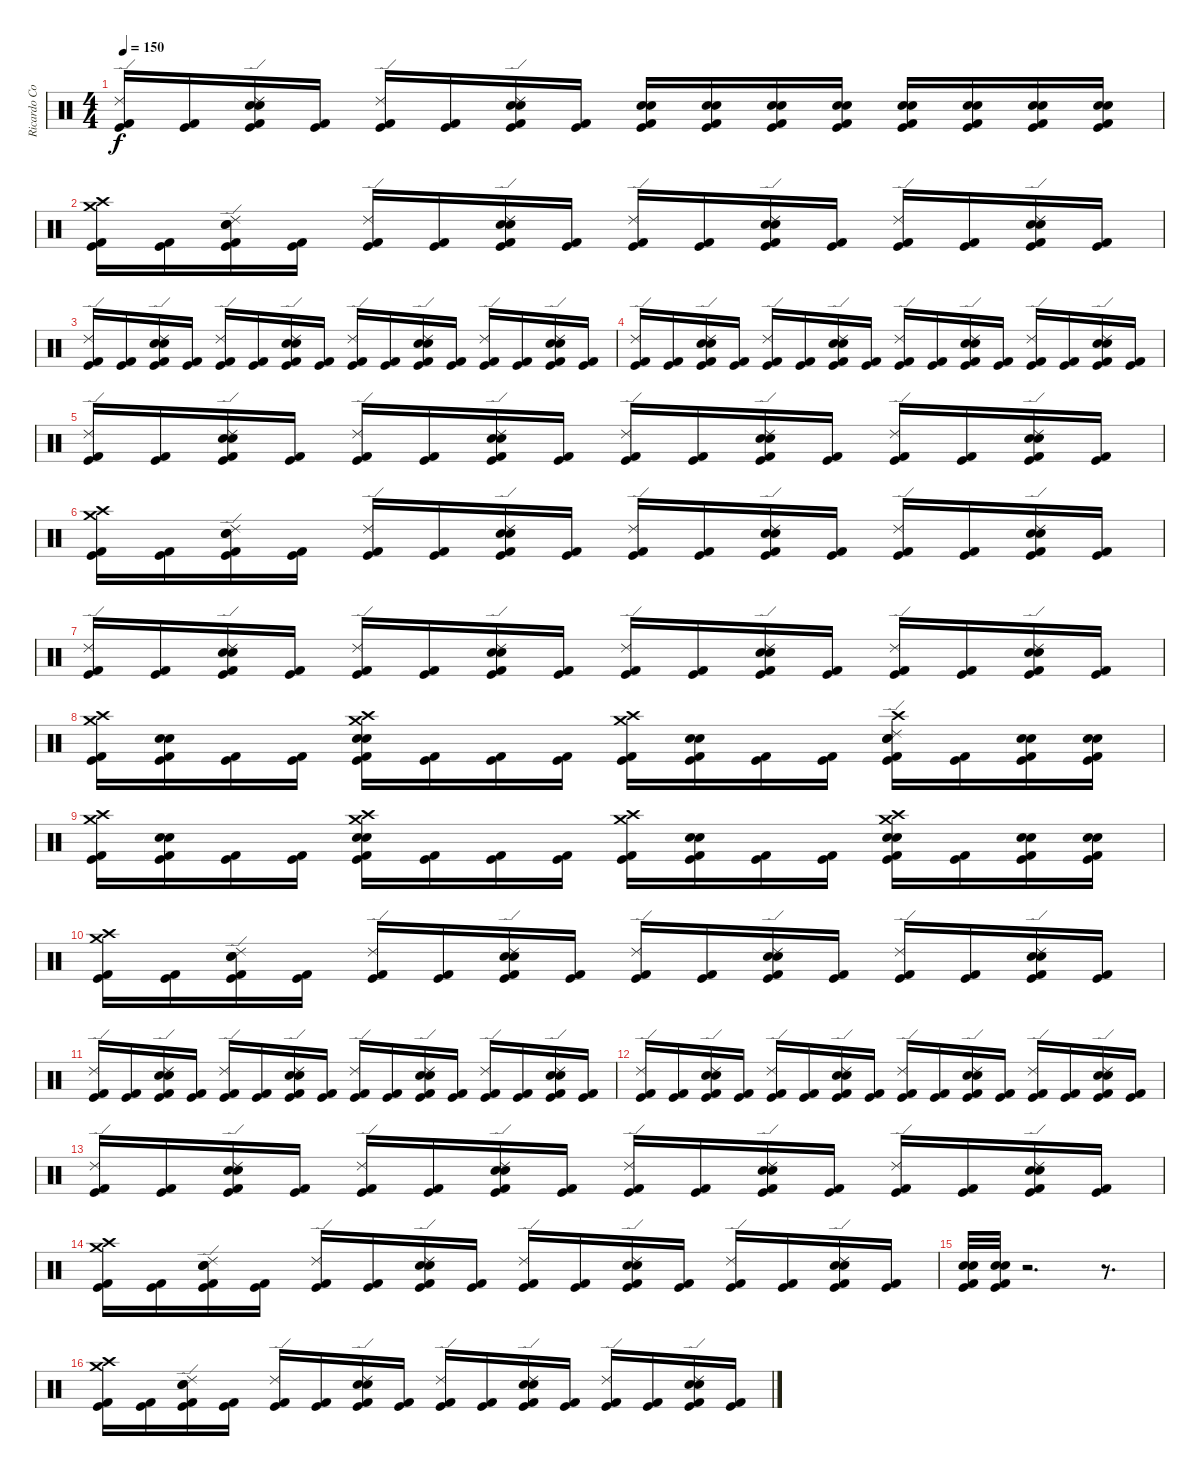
\track ("Ricardo Confessori" "Ricardo Co") {instrument percussion}
\staff {score}
\articulation defaults
\ts (4 4)
\tempo 150
\clef neutral
\ks c
("Ride (edge) 2" "Kick (hit) 2" "Kick (hit)").16{dy f} ("Kick (hit) 2" "Kick (hit)").16 ("Snare (hit) 2" "Electric Snare (hit)" "Ride (edge) 2" "Kick (hit) 2" "Kick (hit)").16 ("Kick (hit) 2" "Kick (hit)").16 ("Ride (edge) 2" "Kick (hit) 2" "Kick (hit)").16 ("Kick (hit) 2" "Kick (hit)").16 ("Electric Snare (hit)" "Snare (hit) 2" "Ride (edge) 2" "Kick (hit) 2" "Kick (hit)").16 ("Kick (hit) 2" "Kick (hit)").16 ("Snare (hit) 2" "Electric Snare (hit)" "Kick (hit) 2" "Kick (hit)").16 ("Snare (hit) 2" "Electric Snare (hit)" "Kick (hit) 2" "Kick (hit)").16 ("Snare (hit) 2" "Electric Snare (hit)" "Kick (hit) 2" "Kick (hit)").16 ("Snare (hit) 2" "Electric Snare (hit)" "Kick (hit) 2" "Kick (hit)").16 ("Snare (hit) 2" "Electric Snare (hit)" "Kick (hit) 2" "Kick (hit)").16 ("Snare (hit) 2" "Electric Snare (hit)" "Kick (hit) 2" "Kick (hit)").16 ("Snare (hit) 2" "Electric Snare (hit)" "Kick (hit) 2" "Kick (hit)").16 ("Snare (hit) 2" "Electric Snare (hit)" "Kick (hit) 2" "Kick (hit)").16 |
("Crash high (hit)" "Crash medium (hit)" "Kick (hit) 2" "Kick (hit)").16 ("Kick (hit) 2" "Kick (hit)").16 ("Ride (edge) 2" "Snare (hit) 2" "Electric Snare (hit)" "Kick (hit) 2" "Kick (hit)").16 ("Kick (hit) 2" "Kick (hit)").16 ("Ride (edge) 2" "Kick (hit) 2" "Kick (hit)").16 ("Kick (hit) 2" "Kick (hit)").16 ("Ride (edge) 2" "Electric Snare (hit)" "Snare (hit) 2" "Kick (hit) 2" "Kick (hit)").16 ("Kick (hit) 2" "Kick (hit)").16 ("Ride (edge) 2" "Kick (hit) 2" "Kick (hit)").16 ("Kick (hit) 2" "Kick (hit)").16 ("Ride (edge) 2" "Snare (hit) 2" "Electric Snare (hit)" "Kick (hit) 2" "Kick (hit)").16 ("Kick (hit) 2" "Kick (hit)").16 ("Ride (edge) 2" "Kick (hit) 2" "Kick (hit)").16 ("Kick (hit) 2" "Kick (hit)").16 ("Ride (edge) 2" "Electric Snare (hit)" "Snare (hit) 2" "Kick (hit) 2" "Kick (hit)").16 ("Kick (hit) 2" "Kick (hit)").16 |
("Ride (edge) 2" "Kick (hit) 2" "Kick (hit)").16 ("Kick (hit) 2" "Kick (hit)").16 ("Ride (edge) 2" "Snare (hit) 2" "Electric Snare (hit)" "Kick (hit) 2" "Kick (hit)").16 ("Kick (hit) 2" "Kick (hit)").16 ("Ride (edge) 2" "Kick (hit) 2" "Kick (hit)").16 ("Kick (hit) 2" "Kick (hit)").16 ("Ride (edge) 2" "Electric Snare (hit)" "Snare (hit) 2" "Kick (hit) 2" "Kick (hit)").16 ("Kick (hit) 2" "Kick (hit)").16 ("Ride (edge) 2" "Kick (hit) 2" "Kick (hit)").16 ("Kick (hit) 2" "Kick (hit)").16 ("Ride (edge) 2" "Snare (hit) 2" "Electric Snare (hit)" "Kick (hit) 2" "Kick (hit)").16 ("Kick (hit) 2" "Kick (hit)").16 ("Ride (edge) 2" "Kick (hit) 2" "Kick (hit)").16 ("Kick (hit) 2" "Kick (hit)").16 ("Ride (edge) 2" "Electric Snare (hit)" "Snare (hit) 2" "Kick (hit) 2" "Kick (hit)").16 ("Kick (hit) 2" "Kick (hit)").16 |
("Ride (edge) 2" "Kick (hit) 2" "Kick (hit)").16 ("Kick (hit) 2" "Kick (hit)").16 ("Ride (edge) 2" "Snare (hit) 2" "Electric Snare (hit)" "Kick (hit) 2" "Kick (hit)").16 ("Kick (hit) 2" "Kick (hit)").16 ("Ride (edge) 2" "Kick (hit) 2" "Kick (hit)").16 ("Kick (hit) 2" "Kick (hit)").16 ("Ride (edge) 2" "Electric Snare (hit)" "Snare (hit) 2" "Kick (hit) 2" "Kick (hit)").16 ("Kick (hit) 2" "Kick (hit)").16 ("Ride (edge) 2" "Kick (hit) 2" "Kick (hit)").16 ("Kick (hit) 2" "Kick (hit)").16 ("Ride (edge) 2" "Snare (hit) 2" "Electric Snare (hit)" "Kick (hit) 2" "Kick (hit)").16 ("Kick (hit) 2" "Kick (hit)").16 ("Ride (edge) 2" "Kick (hit) 2" "Kick (hit)").16 ("Kick (hit) 2" "Kick (hit)").16 ("Ride (edge) 2" "Electric Snare (hit)" "Snare (hit) 2" "Kick (hit) 2" "Kick (hit)").16 ("Kick (hit) 2" "Kick (hit)").16 |
("Ride (edge) 2" "Kick (hit) 2" "Kick (hit)").16 ("Kick (hit) 2" "Kick (hit)").16 ("Ride (edge) 2" "Snare (hit) 2" "Electric Snare (hit)" "Kick (hit) 2" "Kick (hit)").16 ("Kick (hit) 2" "Kick (hit)").16 ("Ride (edge) 2" "Kick (hit) 2" "Kick (hit)").16 ("Kick (hit) 2" "Kick (hit)").16 ("Ride (edge) 2" "Electric Snare (hit)" "Snare (hit) 2" "Kick (hit) 2" "Kick (hit)").16 ("Kick (hit) 2" "Kick (hit)").16 ("Ride (edge) 2" "Kick (hit) 2" "Kick (hit)").16 ("Kick (hit) 2" "Kick (hit)").16 ("Ride (edge) 2" "Snare (hit) 2" "Electric Snare (hit)" "Kick (hit) 2" "Kick (hit)").16 ("Kick (hit) 2" "Kick (hit)").16 ("Ride (edge) 2" "Kick (hit) 2" "Kick (hit)").16 ("Kick (hit) 2" "Kick (hit)").16 ("Ride (edge) 2" "Electric Snare (hit)" "Snare (hit) 2" "Kick (hit) 2" "Kick (hit)").16 ("Kick (hit) 2" "Kick (hit)").16 |
("Crash high (hit)" "Crash medium (hit)" "Kick (hit) 2" "Kick (hit)").16 ("Kick (hit) 2" "Kick (hit)").16 ("Ride (edge) 2" "Snare (hit) 2" "Electric Snare (hit)" "Kick (hit) 2" "Kick (hit)").16 ("Kick (hit) 2" "Kick (hit)").16 ("Ride (edge) 2" "Kick (hit) 2" "Kick (hit)").16 ("Kick (hit) 2" "Kick (hit)").16 ("Ride (edge) 2" "Electric Snare (hit)" "Snare (hit) 2" "Kick (hit) 2" "Kick (hit)").16 ("Kick (hit) 2" "Kick (hit)").16 ("Ride (edge) 2" "Kick (hit) 2" "Kick (hit)").16 ("Kick (hit) 2" "Kick (hit)").16 ("Ride (edge) 2" "Snare (hit) 2" "Electric Snare (hit)" "Kick (hit) 2" "Kick (hit)").16 ("Kick (hit) 2" "Kick (hit)").16 ("Ride (edge) 2" "Kick (hit) 2" "Kick (hit)").16 ("Kick (hit) 2" "Kick (hit)").16 ("Ride (edge) 2" "Electric Snare (hit)" "Snare (hit) 2" "Kick (hit) 2" "Kick (hit)").16 ("Kick (hit) 2" "Kick (hit)").16 |
("Ride (edge) 2" "Kick (hit) 2" "Kick (hit)").16 ("Kick (hit) 2" "Kick (hit)").16 ("Ride (edge) 2" "Snare (hit) 2" "Electric Snare (hit)" "Kick (hit) 2" "Kick (hit)").16 ("Kick (hit) 2" "Kick (hit)").16 ("Ride (edge) 2" "Kick (hit) 2" "Kick (hit)").16 ("Kick (hit) 2" "Kick (hit)").16 ("Ride (edge) 2" "Electric Snare (hit)" "Snare (hit) 2" "Kick (hit) 2" "Kick (hit)").16 ("Kick (hit) 2" "Kick (hit)").16 ("Ride (edge) 2" "Kick (hit) 2" "Kick (hit)").16 ("Kick (hit) 2" "Kick (hit)").16 ("Ride (edge) 2" "Snare (hit) 2" "Electric Snare (hit)" "Kick (hit) 2" "Kick (hit)").16 ("Kick (hit) 2" "Kick (hit)").16 ("Ride (edge) 2" "Kick (hit) 2" "Kick (hit)").16 ("Kick (hit) 2" "Kick (hit)").16 ("Ride (edge) 2" "Electric Snare (hit)" "Snare (hit) 2" "Kick (hit) 2" "Kick (hit)").16 ("Kick (hit) 2" "Kick (hit)").16 |
("Crash high (hit)" "Crash medium (hit)" "Kick (hit) 2" "Kick (hit)").16 ("Electric Snare (hit)" "Snare (hit) 2" "Kick (hit) 2" "Kick (hit)").16 ("Kick (hit) 2" "Kick (hit)").16 ("Kick (hit) 2" "Kick (hit)").16 ("Electric Snare (hit)" "Snare (hit) 2" "Crash high (hit)" "Crash medium (hit)" "Kick (hit) 2" "Kick (hit)").16 ("Kick (hit) 2" "Kick (hit)").16 ("Kick (hit) 2" "Kick (hit)").16 ("Kick (hit) 2" "Kick (hit)").16 ("Crash high (hit)" "Crash medium (hit)" "Kick (hit) 2" "Kick (hit)").16 ("Electric Snare (hit)" "Snare (hit) 2" "Kick (hit) 2" "Kick (hit)").16 ("Kick (hit) 2" "Kick (hit)").16 ("Kick (hit) 2" "Kick (hit)").16 ("Electric Snare (hit)" "Crash high (hit)" "Snare (hit) 2" "Ride (edge) 2" "Kick (hit) 2" "Kick (hit)").16 ("Kick (hit) 2" "Kick (hit)").16 ("Electric Snare (hit)" "Snare (hit) 2" "Kick (hit) 2" "Kick (hit)").16 ("Electric Snare (hit)" "Snare (hit) 2" "Kick (hit) 2" "Kick (hit)").16 |
("Crash high (hit)" "Crash medium (hit)" "Kick (hit) 2" "Kick (hit)").16 ("Electric Snare (hit)" "Snare (hit) 2" "Kick (hit) 2" "Kick (hit)").16 ("Kick (hit) 2" "Kick (hit)").16 ("Kick (hit) 2" "Kick (hit)").16 ("Crash high (hit)" "Electric Snare (hit)" "Snare (hit) 2" "Crash medium (hit)" "Kick (hit) 2" "Kick (hit)").16 ("Kick (hit) 2" "Kick (hit)").16 ("Kick (hit) 2" "Kick (hit)").16 ("Kick (hit) 2" "Kick (hit)").16 ("Crash high (hit)" "Crash medium (hit)" "Kick (hit) 2" "Kick (hit)").16 ("Electric Snare (hit)" "Snare (hit) 2" "Kick (hit) 2" "Kick (hit)").16 ("Kick (hit) 2" "Kick (hit)").16 ("Kick (hit) 2" "Kick (hit)").16 ("Electric Snare (hit)" "Snare (hit) 2" "Crash high (hit)" "Crash medium (hit)" "Kick (hit) 2" "Kick (hit)").16 ("Kick (hit) 2" "Kick (hit)").16 ("Electric Snare (hit)" "Snare (hit) 2" "Kick (hit) 2" "Kick (hit)").16 ("Electric Snare (hit)" "Snare (hit) 2" "Kick (hit) 2" "Kick (hit)").16 |
("Crash high (hit)" "Crash medium (hit)" "Kick (hit) 2" "Kick (hit)").16 ("Kick (hit) 2" "Kick (hit)").16 ("Ride (edge) 2" "Snare (hit) 2" "Electric Snare (hit)" "Kick (hit) 2" "Kick (hit)").16 ("Kick (hit) 2" "Kick (hit)").16 ("Ride (edge) 2" "Kick (hit) 2" "Kick (hit)").16 ("Kick (hit) 2" "Kick (hit)").16 ("Ride (edge) 2" "Electric Snare (hit)" "Snare (hit) 2" "Kick (hit) 2" "Kick (hit)").16 ("Kick (hit) 2" "Kick (hit)").16 ("Ride (edge) 2" "Kick (hit) 2" "Kick (hit)").16 ("Kick (hit) 2" "Kick (hit)").16 ("Ride (edge) 2" "Snare (hit) 2" "Electric Snare (hit)" "Kick (hit) 2" "Kick (hit)").16 ("Kick (hit) 2" "Kick (hit)").16 ("Ride (edge) 2" "Kick (hit) 2" "Kick (hit)").16 ("Kick (hit) 2" "Kick (hit)").16 ("Ride (edge) 2" "Electric Snare (hit)" "Snare (hit) 2" "Kick (hit) 2" "Kick (hit)").16 ("Kick (hit) 2" "Kick (hit)").16 |
("Ride (edge) 2" "Kick (hit) 2" "Kick (hit)").16 ("Kick (hit) 2" "Kick (hit)").16 ("Ride (edge) 2" "Snare (hit) 2" "Electric Snare (hit)" "Kick (hit) 2" "Kick (hit)").16 ("Kick (hit) 2" "Kick (hit)").16 ("Ride (edge) 2" "Kick (hit) 2" "Kick (hit)").16 ("Kick (hit) 2" "Kick (hit)").16 ("Ride (edge) 2" "Electric Snare (hit)" "Snare (hit) 2" "Kick (hit) 2" "Kick (hit)").16 ("Kick (hit) 2" "Kick (hit)").16 ("Ride (edge) 2" "Kick (hit) 2" "Kick (hit)").16 ("Kick (hit) 2" "Kick (hit)").16 ("Ride (edge) 2" "Snare (hit) 2" "Electric Snare (hit)" "Kick (hit) 2" "Kick (hit)").16 ("Kick (hit) 2" "Kick (hit)").16 ("Ride (edge) 2" "Kick (hit) 2" "Kick (hit)").16 ("Kick (hit) 2" "Kick (hit)").16 ("Ride (edge) 2" "Electric Snare (hit)" "Snare (hit) 2" "Kick (hit) 2" "Kick (hit)").16 ("Kick (hit) 2" "Kick (hit)").16 |
("Ride (edge) 2" "Kick (hit) 2" "Kick (hit)").16 ("Kick (hit) 2" "Kick (hit)").16 ("Ride (edge) 2" "Snare (hit) 2" "Electric Snare (hit)" "Kick (hit) 2" "Kick (hit)").16 ("Kick (hit) 2" "Kick (hit)").16 ("Ride (edge) 2" "Kick (hit) 2" "Kick (hit)").16 ("Kick (hit) 2" "Kick (hit)").16 ("Ride (edge) 2" "Electric Snare (hit)" "Snare (hit) 2" "Kick (hit) 2" "Kick (hit)").16 ("Kick (hit) 2" "Kick (hit)").16 ("Ride (edge) 2" "Kick (hit) 2" "Kick (hit)").16 ("Kick (hit) 2" "Kick (hit)").16 ("Ride (edge) 2" "Snare (hit) 2" "Electric Snare (hit)" "Kick (hit) 2" "Kick (hit)").16 ("Kick (hit) 2" "Kick (hit)").16 ("Ride (edge) 2" "Kick (hit) 2" "Kick (hit)").16 ("Kick (hit) 2" "Kick (hit)").16 ("Ride (edge) 2" "Electric Snare (hit)" "Snare (hit) 2" "Kick (hit) 2" "Kick (hit)").16 ("Kick (hit) 2" "Kick (hit)").16 |
("Ride (edge) 2" "Kick (hit) 2" "Kick (hit)").16 ("Kick (hit) 2" "Kick (hit)").16 ("Ride (edge) 2" "Snare (hit) 2" "Electric Snare (hit)" "Kick (hit) 2" "Kick (hit)").16 ("Kick (hit) 2" "Kick (hit)").16 ("Ride (edge) 2" "Kick (hit) 2" "Kick (hit)").16 ("Kick (hit) 2" "Kick (hit)").16 ("Ride (edge) 2" "Electric Snare (hit)" "Snare (hit) 2" "Kick (hit) 2" "Kick (hit)").16 ("Kick (hit) 2" "Kick (hit)").16 ("Ride (edge) 2" "Kick (hit) 2" "Kick (hit)").16 ("Kick (hit) 2" "Kick (hit)").16 ("Ride (edge) 2" "Snare (hit) 2" "Electric Snare (hit)" "Kick (hit) 2" "Kick (hit)").16 ("Kick (hit) 2" "Kick (hit)").16 ("Ride (edge) 2" "Kick (hit) 2" "Kick (hit)").16 ("Kick (hit) 2" "Kick (hit)").16 ("Ride (edge) 2" "Electric Snare (hit)" "Snare (hit) 2" "Kick (hit) 2" "Kick (hit)").16 ("Kick (hit) 2" "Kick (hit)").16 |
("Crash high (hit)" "Crash medium (hit)" "Kick (hit) 2" "Kick (hit)").16 ("Kick (hit) 2" "Kick (hit)").16 ("Ride (edge) 2" "Snare (hit) 2" "Electric Snare (hit)" "Kick (hit) 2" "Kick (hit)").16 ("Kick (hit) 2" "Kick (hit)").16 ("Ride (edge) 2" "Kick (hit) 2" "Kick (hit)").16 ("Kick (hit) 2" "Kick (hit)").16 ("Ride (edge) 2" "Electric Snare (hit)" "Snare (hit) 2" "Kick (hit) 2" "Kick (hit)").16 ("Kick (hit) 2" "Kick (hit)").16 ("Ride (edge) 2" "Kick (hit) 2" "Kick (hit)").16 ("Kick (hit) 2" "Kick (hit)").16 ("Ride (edge) 2" "Snare (hit) 2" "Electric Snare (hit)" "Kick (hit) 2" "Kick (hit)").16 ("Kick (hit) 2" "Kick (hit)").16 ("Ride (edge) 2" "Kick (hit) 2" "Kick (hit)").16 ("Kick (hit) 2" "Kick (hit)").16 ("Ride (edge) 2" "Electric Snare (hit)" "Snare (hit) 2" "Kick (hit) 2" "Kick (hit)").16 ("Kick (hit) 2" "Kick (hit)").16 |
("Kick (hit) 2" "Kick (hit)" "Electric Snare (hit)" "Snare (hit) 2").32 ("Kick (hit) 2" "Kick (hit)" "Electric Snare (hit)" "Snare (hit) 2").32 r.2{d} r.8{d} |
("Crash high (hit)" "Crash medium (hit)" "Kick (hit) 2" "Kick (hit)").16 ("Kick (hit) 2" "Kick (hit)").16 ("Ride (edge) 2" "Snare (hit) 2" "Electric Snare (hit)" "Kick (hit) 2" "Kick (hit)").16 ("Kick (hit) 2" "Kick (hit)").16 ("Ride (edge) 2" "Kick (hit) 2" "Kick (hit)").16 ("Kick (hit) 2" "Kick (hit)").16 ("Ride (edge) 2" "Electric Snare (hit)" "Snare (hit) 2" "Kick (hit) 2" "Kick (hit)").16 ("Kick (hit) 2" "Kick (hit)").16 ("Ride (edge) 2" "Kick (hit) 2" "Kick (hit)").16 ("Kick (hit) 2" "Kick (hit)").16 ("Ride (edge) 2" "Snare (hit) 2" "Electric Snare (hit)" "Kick (hit) 2" "Kick (hit)").16 ("Kick (hit) 2" "Kick (hit)").16 ("Ride (edge) 2" "Kick (hit) 2" "Kick (hit)").16 ("Kick (hit) 2" "Kick (hit)").16 ("Ride (edge) 2" "Electric Snare (hit)" "Snare (hit) 2" "Kick (hit) 2" "Kick (hit)").16 ("Kick (hit) 2" "Kick (hit)").16
